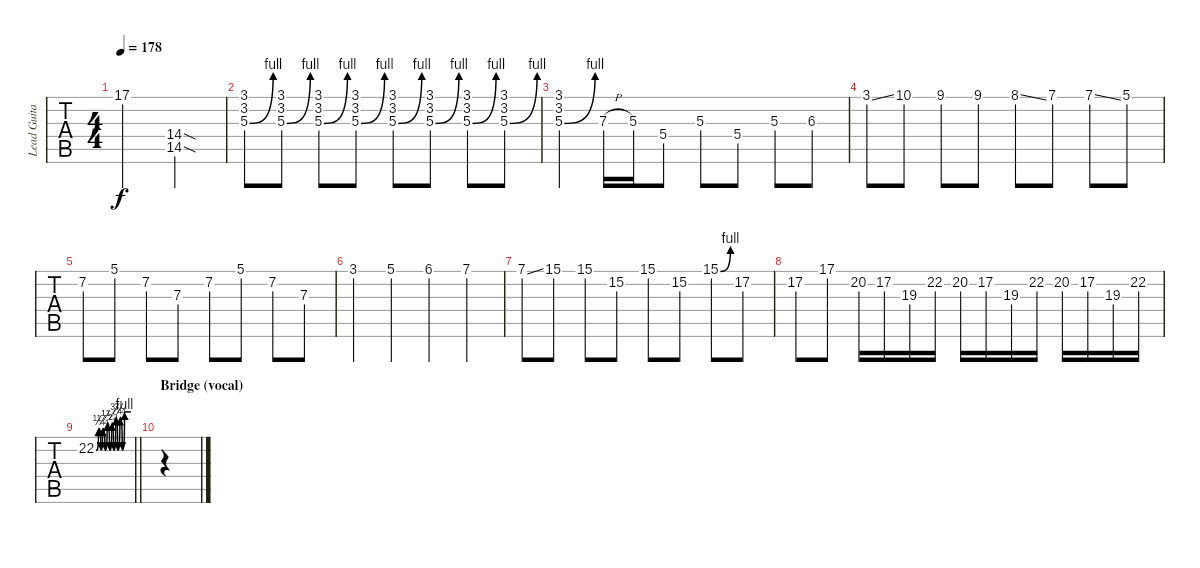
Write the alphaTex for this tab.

\track ("Lead Guitar" "Lead Guita") {instrument overdrivenguitar}
\staff {tabs}
\tuning (E4 B3 G3 D3 A2 E2) {hide}
\ts (4 4)
\tempo 178
\clef g2
\ks d
17.1{t}.2{dy f} (14.4{sod} 14.5{sod}).2 |
(3.1 3.2 5.3{be (bend 0 0 60 4)}).8 (3.1 3.2 5.3{be (bend 0 0 60 4)}).8 (3.1 3.2 5.3{be (bend 0 0 60 4)}).8 (3.1 3.2 5.3{be (bend 0 0 60 4)}).8 (3.1 3.2 5.3{be (bend 0 0 60 4)}).8 (3.1 3.2 5.3{be (bend 0 0 60 4)}).8 (3.1 3.2 5.3{be (bend 0 0 60 4)}).8 (3.1 3.2 5.3{be (bend 0 0 60 4)}).8 |
(3.1 3.2 5.3{be (bend 0 0 60 4)}).4 7.3{h}.16 5.3.16 5.4.8 5.3.8 5.4.8 5.3.8 6.3.8 |
3.1{ss}.8 10.1.8 9.1.8 9.1.8 8.1{ss}.8 7.1.8 7.1{ss}.8 5.1.8 |
7.2.8 5.1.8 7.2.8 7.3.8 7.2.8 5.1.8 7.2.8 7.3.8 |
3.1.4 5.1.4 6.1.4 7.1.4 |
7.1{ss}.8 15.1.8 15.1.8 15.2.8 15.1.8 15.2.8 15.1{be (bend 0 0 60 4)}.8 17.2.8 |
17.2.8 17.1.8 20.2.16 17.2.16 19.3.16 22.2.16 20.2.16 17.2.16 19.3.16 22.2.16 20.2.16 17.2.16 19.3.16 22.2.16 |
\barLineRight lightlight
22.2{be (custom 0 0 4 1 8 0 11 1 15 0 19 2 23 0 27 2 30 0 34 3 37 0 41 3 45 0 49 4 60 4)}.1 |
\section ("" "Bridge (vocal)")
